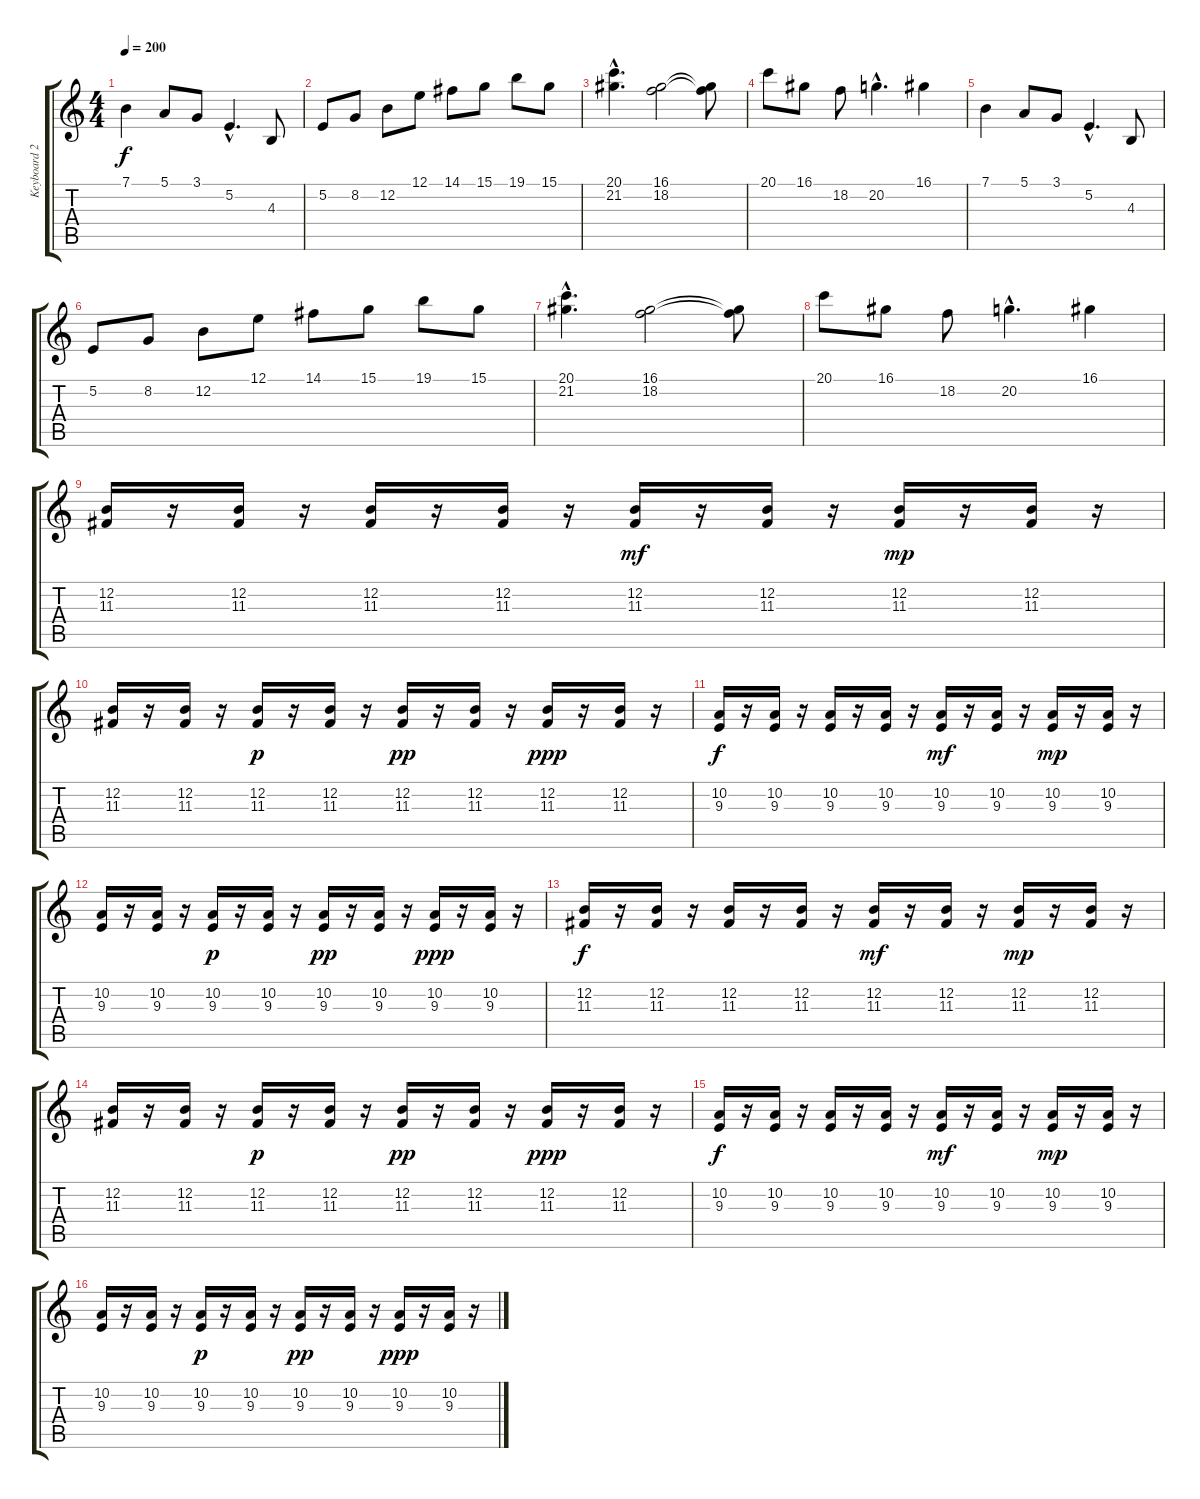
\track ("Keyboard 2" "Keyboard 2") {instrument synthstrings1}
\staff {score tabs}
\tuning (E4 B3 G3 D3 A2 E2) {hide}
\ts (4 4)
\tempo 200
\clef g2
\ks c
7.1.4{dy f} 5.1.8 3.1.8 5.2{hac}.4{d} 4.3.8 |
5.2.8 8.2.8 12.2.8 12.1.8 14.1.8 15.1.8 19.1.8 15.1.8 |
(20.1{hac} 21.2{hac}).4{d} (16.1 18.2).2 (16.1{t} 18.2{t}).8 |
20.1.8 16.1.8 18.2.8 20.2{hac}.4{d} 16.1.4 |
7.1.4 5.1.8 3.1.8 5.2{hac}.4{d} 4.3.8 |
5.2.8 8.2.8 12.2.8 12.1.8 14.1.8 15.1.8 19.1.8 15.1.8 |
(20.1{hac} 21.2{hac}).4{d} (16.1 18.2).2 (16.1{t} 18.2{t}).8 |
20.1.8 16.1.8 18.2.8 20.2{hac}.4{d} 16.1.4 |
\section ("" "")
(12.2 11.3).16 r.16 (12.2 11.3).16 r.16 (12.2 11.3).16 r.16 (12.2 11.3).16 r.16 (12.2 11.3).16{dy mf} r.16 (12.2 11.3).16 r.16 (12.2 11.3).16{dy mp} r.16 (12.2 11.3).16 r.16 |
(12.2 11.3).16 r.16 (12.2 11.3).16 r.16 (12.2 11.3).16{dy p} r.16 (12.2 11.3).16 r.16 (12.2 11.3).16{dy pp} r.16 (12.2 11.3).16 r.16 (12.2 11.3).16{dy ppp} r.16 (12.2 11.3).16 r.16 |
(10.2 9.3).16{dy f} r.16 (10.2 9.3).16 r.16 (10.2 9.3).16 r.16 (10.2 9.3).16 r.16 (10.2 9.3).16{dy mf} r.16 (10.2 9.3).16 r.16 (10.2 9.3).16{dy mp} r.16 (10.2 9.3).16 r.16 |
(10.2 9.3).16 r.16 (10.2 9.3).16 r.16 (10.2 9.3).16{dy p} r.16 (10.2 9.3).16 r.16 (10.2 9.3).16{dy pp} r.16 (10.2 9.3).16 r.16 (10.2 9.3).16{dy ppp} r.16 (10.2 9.3).16 r.16 |
(12.2 11.3).16{dy f} r.16 (12.2 11.3).16 r.16 (12.2 11.3).16 r.16 (12.2 11.3).16 r.16 (12.2 11.3).16{dy mf} r.16 (12.2 11.3).16 r.16 (12.2 11.3).16{dy mp} r.16 (12.2 11.3).16 r.16 |
(12.2 11.3).16 r.16 (12.2 11.3).16 r.16 (12.2 11.3).16{dy p} r.16 (12.2 11.3).16 r.16 (12.2 11.3).16{dy pp} r.16 (12.2 11.3).16 r.16 (12.2 11.3).16{dy ppp} r.16 (12.2 11.3).16 r.16 |
(10.2 9.3).16{dy f} r.16 (10.2 9.3).16 r.16 (10.2 9.3).16 r.16 (10.2 9.3).16 r.16 (10.2 9.3).16{dy mf} r.16 (10.2 9.3).16 r.16 (10.2 9.3).16{dy mp} r.16 (10.2 9.3).16 r.16 |
(10.2 9.3).16 r.16 (10.2 9.3).16 r.16 (10.2 9.3).16{dy p} r.16 (10.2 9.3).16 r.16 (10.2 9.3).16{dy pp} r.16 (10.2 9.3).16 r.16 (10.2 9.3).16{dy ppp} r.16 (10.2 9.3).16 r.16
